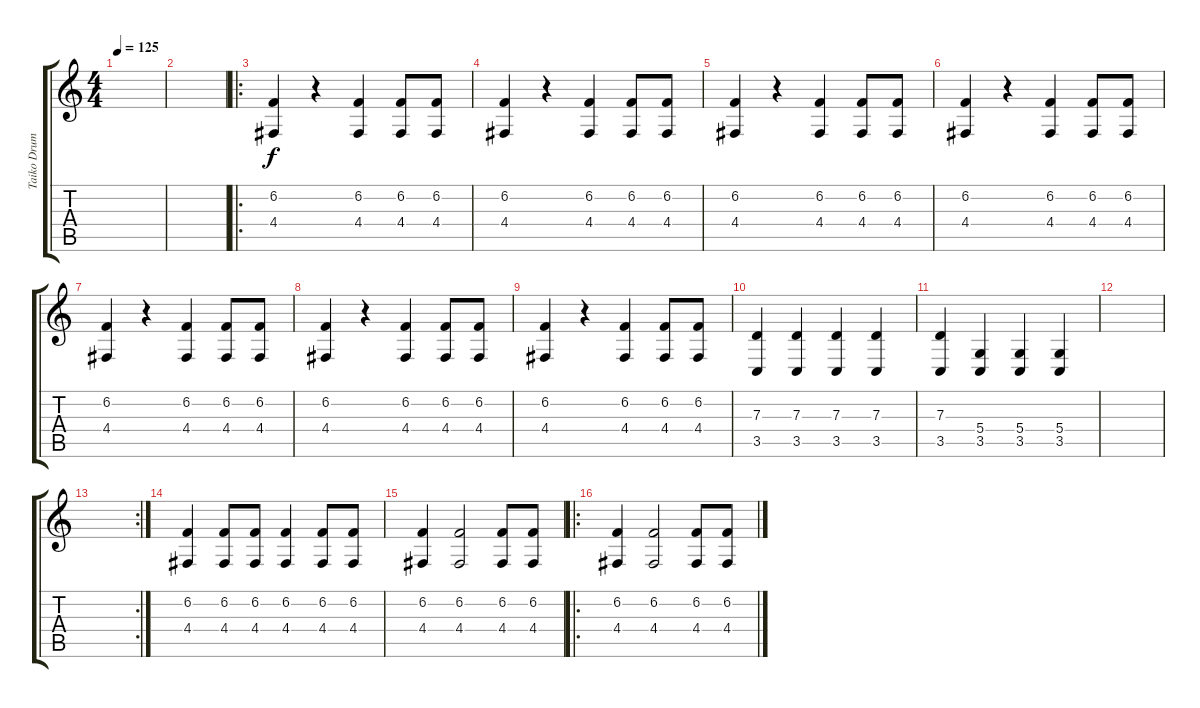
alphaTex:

\track ("Taiko Drum" "Taiko Drum") {instrument taikodrum}
\staff {score tabs}
\tuning (E4 B3 G3 D3 A2 E2) {hide}
\ts (4 4)
\tempo 125
\clef g2
\ks c
|
|
\ro
(6.2 4.4).4 r.4 (6.2 4.4).4 (6.2 4.4).8 (6.2 4.4).8 |
(6.2 4.4).4 r.4 (6.2 4.4).4 (6.2 4.4).8 (6.2 4.4).8 |
(6.2 4.4).4 r.4 (6.2 4.4).4 (6.2 4.4).8 (6.2 4.4).8 |
(6.2 4.4).4 r.4 (6.2 4.4).4 (6.2 4.4).8 (6.2 4.4).8 |
(6.2 4.4).4 r.4 (6.2 4.4).4 (6.2 4.4).8 (6.2 4.4).8 |
(6.2 4.4).4 r.4 (6.2 4.4).4 (6.2 4.4).8 (6.2 4.4).8 |
(6.2 4.4).4 r.4 (6.2 4.4).4 (6.2 4.4).8 (6.2 4.4).8 |
(7.3 3.5).4 (7.3 3.5).4 (7.3 3.5).4 (7.3 3.5).4 |
(7.3 3.5).4 (5.4 3.5).4 (5.4 3.5).4 (5.4 3.5).4 |
|
\rc 2
|
(6.2 4.4).4 (6.2 4.4).8 (6.2 4.4).8 (6.2 4.4).4 (6.2 4.4).8 (6.2 4.4).8 |
(6.2 4.4).4 (6.2 4.4).2 (6.2 4.4).8 (6.2 4.4).8 |
\ro
(6.2 4.4).4 (6.2 4.4).2 (6.2 4.4).8 (6.2 4.4).8
